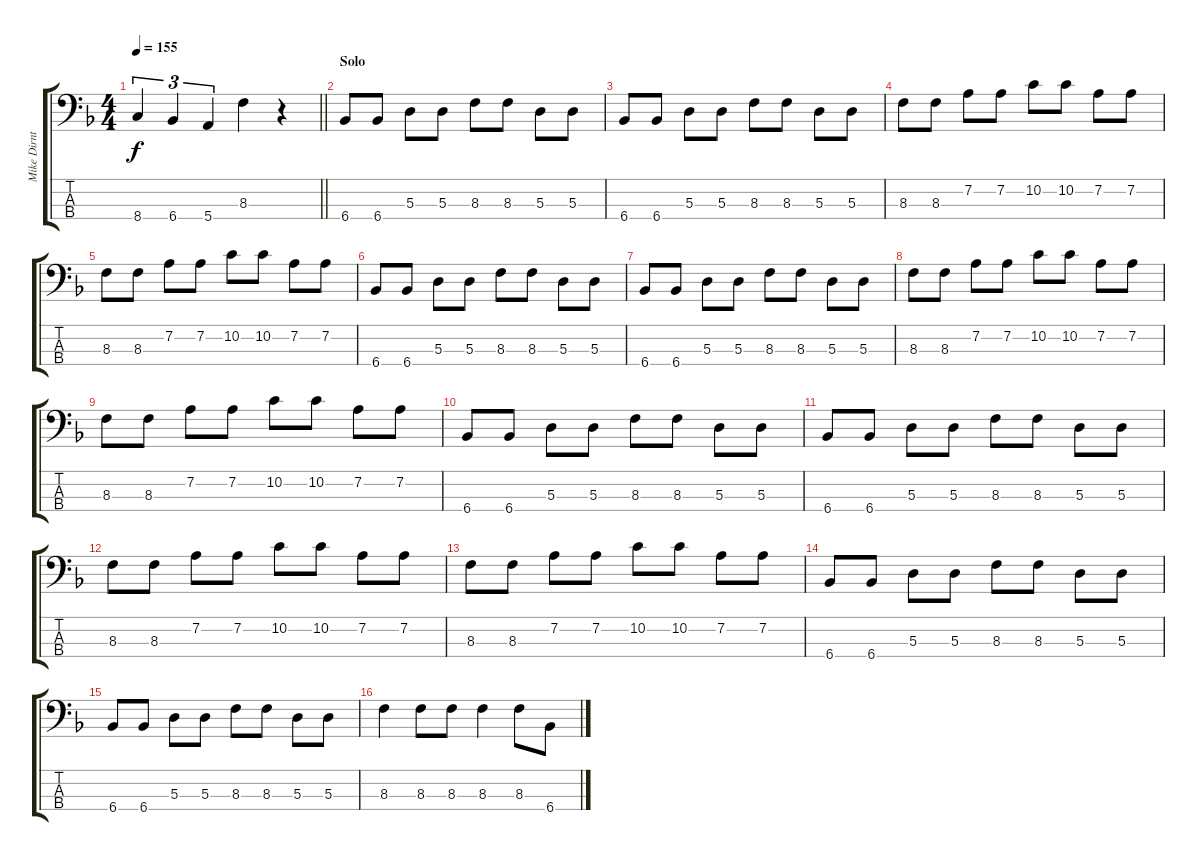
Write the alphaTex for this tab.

\track ("Mike Dirnt (Bass)" "Mike Dirnt") {instrument electricbassfinger}
\staff {score tabs}
\tuning (G2 D2 A1 E1) {hide}
\ts (4 4)
\tempo 155
\clef f4
\barLineRight lightlight
\ks f
8.4.4{tu (3 2) dy f} 6.4.4{tu (3 2)} 5.4.4{tu (3 2)} 8.3.4 r.4 |
\section ("" "Solo")
6.4.8 6.4.8 5.3.8 5.3.8 8.3.8 8.3.8 5.3.8 5.3.8 |
6.4.8 6.4.8 5.3.8 5.3.8 8.3.8 8.3.8 5.3.8 5.3.8 |
8.3.8 8.3.8 7.2.8 7.2.8 10.2.8 10.2.8 7.2.8 7.2.8 |
8.3.8 8.3.8 7.2.8 7.2.8 10.2.8 10.2.8 7.2.8 7.2.8 |
6.4.8 6.4.8 5.3.8 5.3.8 8.3.8 8.3.8 5.3.8 5.3.8 |
6.4.8 6.4.8 5.3.8 5.3.8 8.3.8 8.3.8 5.3.8 5.3.8 |
8.3.8 8.3.8 7.2.8 7.2.8 10.2.8 10.2.8 7.2.8 7.2.8 |
8.3.8 8.3.8 7.2.8 7.2.8 10.2.8 10.2.8 7.2.8 7.2.8 |
6.4.8 6.4.8 5.3.8 5.3.8 8.3.8 8.3.8 5.3.8 5.3.8 |
6.4.8 6.4.8 5.3.8 5.3.8 8.3.8 8.3.8 5.3.8 5.3.8 |
8.3.8 8.3.8 7.2.8 7.2.8 10.2.8 10.2.8 7.2.8 7.2.8 |
8.3.8 8.3.8 7.2.8 7.2.8 10.2.8 10.2.8 7.2.8 7.2.8 |
6.4.8 6.4.8 5.3.8 5.3.8 8.3.8 8.3.8 5.3.8 5.3.8 |
6.4.8 6.4.8 5.3.8 5.3.8 8.3.8 8.3.8 5.3.8 5.3.8 |
8.3.4 8.3.8 8.3.8 8.3.4 8.3.8 6.4.8
